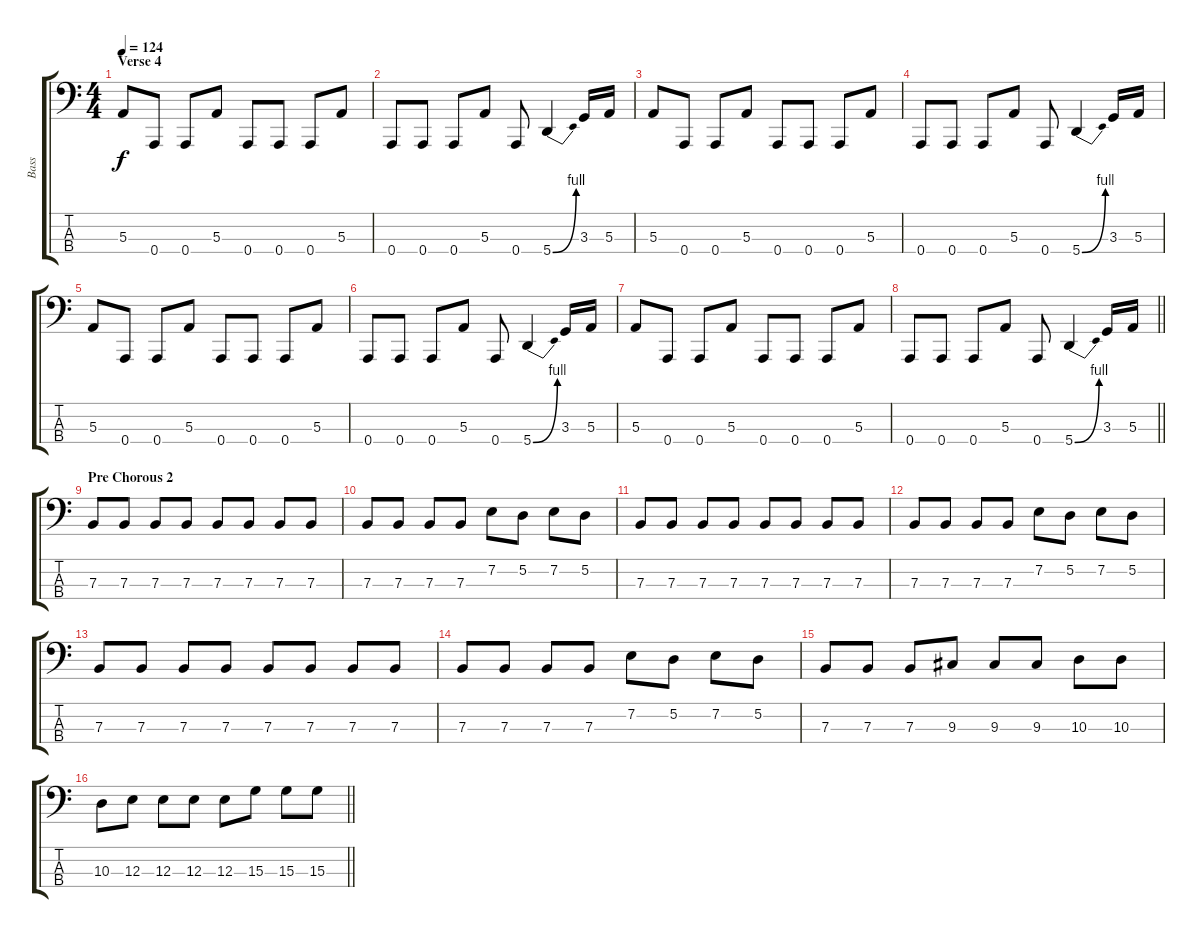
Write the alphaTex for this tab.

\track ("Bass" "Bass") {instrument electricbassfinger}
\staff {score tabs}
\tuning (D2 A1 E1 A0) {hide}
\ts (4 4)
\section ("" "Verse 4")
\tempo 124
\clef f4
\ks c
5.3.8{dy f} 0.4.8 0.4.8 5.3.8 0.4.8 0.4.8 0.4.8 5.3.8 |
0.4.8 0.4.8 0.4.8 5.3.8 0.4.8 5.4{be (bend 0 0 60 4)}.4 3.3.16 5.3.16 |
5.3.8 0.4.8 0.4.8 5.3.8 0.4.8 0.4.8 0.4.8 5.3.8 |
0.4.8 0.4.8 0.4.8 5.3.8 0.4.8 5.4{be (bend 0 0 60 4)}.4 3.3.16 5.3.16 |
5.3.8 0.4.8 0.4.8 5.3.8 0.4.8 0.4.8 0.4.8 5.3.8 |
0.4.8 0.4.8 0.4.8 5.3.8 0.4.8 5.4{be (bend 0 0 60 4)}.4 3.3.16 5.3.16 |
5.3.8 0.4.8 0.4.8 5.3.8 0.4.8 0.4.8 0.4.8 5.3.8 |
\barLineRight lightlight
0.4.8 0.4.8 0.4.8 5.3.8 0.4.8 5.4{be (bend 0 0 60 4)}.4 3.3.16 5.3.16 |
\section ("" "Pre Chorous 2")
7.3.8 7.3.8 7.3.8 7.3.8 7.3.8 7.3.8 7.3.8 7.3.8 |
7.3.8 7.3.8 7.3.8 7.3.8 7.2.8 5.2.8 7.2.8 5.2.8 |
7.3.8 7.3.8 7.3.8 7.3.8 7.3.8 7.3.8 7.3.8 7.3.8 |
7.3.8 7.3.8 7.3.8 7.3.8 7.2.8 5.2.8 7.2.8 5.2.8 |
7.3.8 7.3.8 7.3.8 7.3.8 7.3.8 7.3.8 7.3.8 7.3.8 |
7.3.8 7.3.8 7.3.8 7.3.8 7.2.8 5.2.8 7.2.8 5.2.8 |
7.3.8 7.3.8 7.3.8 9.3.8 9.3.8 9.3.8 10.3.8 10.3.8 |
\barLineRight lightlight
10.3.8 12.3.8 12.3.8 12.3.8 12.3.8 15.3.8 15.3.8 15.3.8
